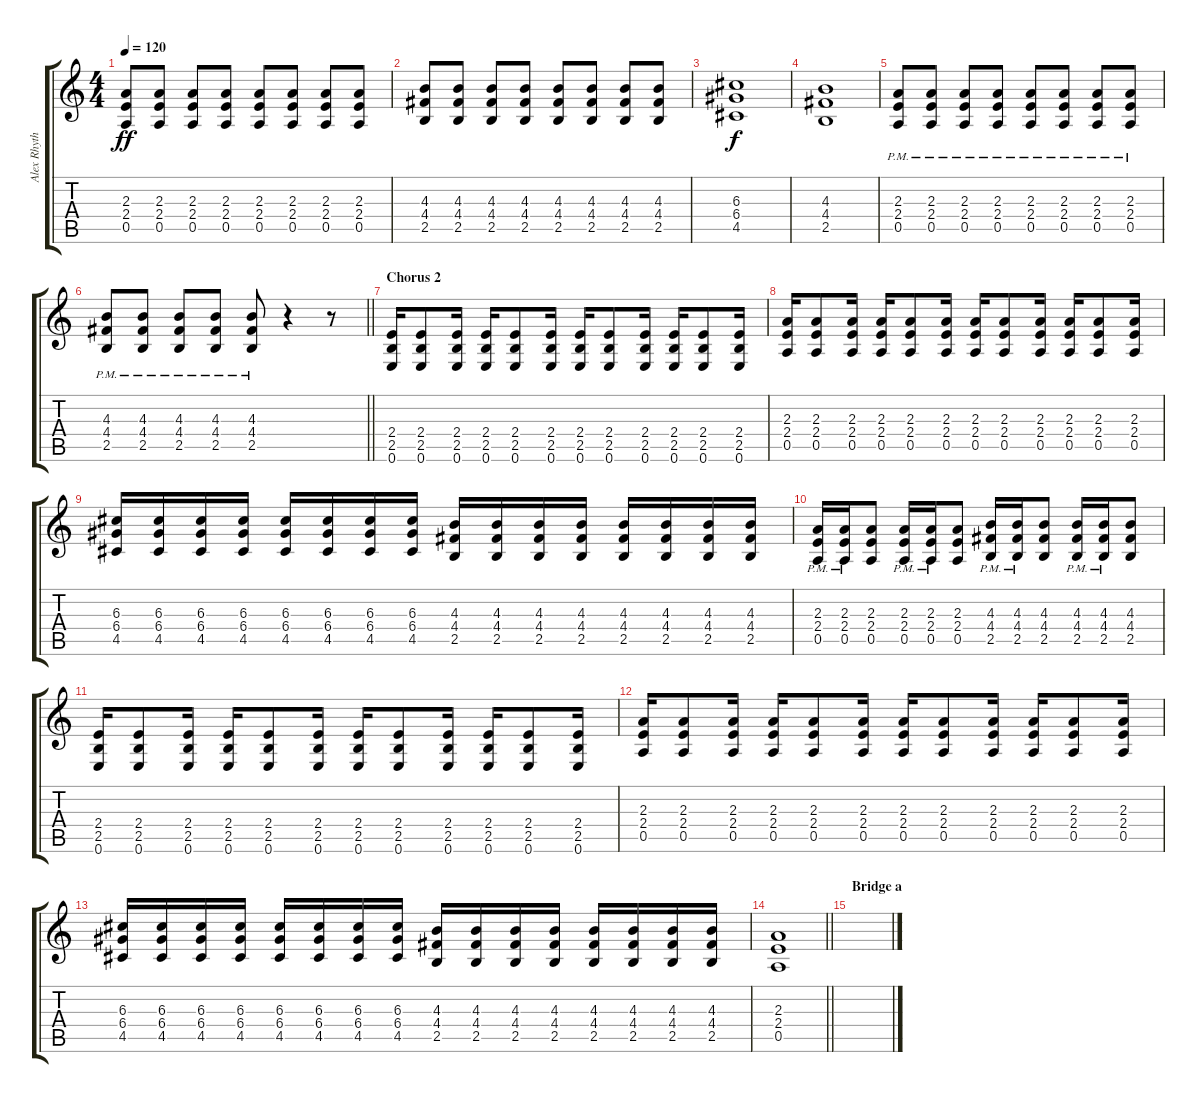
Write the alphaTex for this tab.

\track ("Alex Rhythm" "Alex Rhyth") {instrument distortionguitar}
\staff {score tabs}
\tuning (E4 B3 G3 D3 A2 E2) {hide}
\ts (4 4)
\tempo 120
\clef g2
\ks c
(2.3 2.4 0.5).8{dy ff} (2.3 2.4 0.5).8 (2.3 2.4 0.5).8 (2.3 2.4 0.5).8 (2.3 2.4 0.5).8 (2.3 2.4 0.5).8 (2.3 2.4 0.5).8 (2.3 2.4 0.5).8 |
(4.3 4.4 2.5).8 (4.3 4.4 2.5).8 (4.3 4.4 2.5).8 (4.3 4.4 2.5).8 (4.3 4.4 2.5).8 (4.3 4.4 2.5).8 (4.3 4.4 2.5).8 (4.3 4.4 2.5).8 |
(6.3 6.4 4.5).1{dy f} |
(4.3 4.4 2.5).1 |
(2.3{pm} 2.4{pm} 0.5{pm}).8 (2.3{pm} 2.4{pm} 0.5{pm}).8 (2.3{pm} 2.4{pm} 0.5{pm}).8 (2.3{pm} 2.4{pm} 0.5{pm}).8 (2.3{pm} 2.4{pm} 0.5{pm}).8 (2.3{pm} 2.4{pm} 0.5{pm}).8 (2.3{pm} 2.4{pm} 0.5{pm}).8 (2.3{pm} 2.4{pm} 0.5{pm}).8 |
\barLineRight lightlight
(4.3{pm} 4.4{pm} 2.5{pm}).8 (4.3{pm} 4.4{pm} 2.5{pm}).8 (4.3{pm} 4.4{pm} 2.5{pm}).8 (4.3{pm} 4.4{pm} 2.5{pm}).8 (4.3{pm} 4.4{pm} 2.5{pm}).8 r.4 r.8 |
\section ("" "Chorus 2")
(2.4 2.5 0.6).16 (2.4 2.5 0.6).8 (2.4 2.5 0.6).16 (2.4 2.5 0.6).16 (2.4 2.5 0.6).8 (2.4 2.5 0.6).16 (2.4 2.5 0.6).16 (2.4 2.5 0.6).8 (2.4 2.5 0.6).16 (2.4 2.5 0.6).16 (2.4 2.5 0.6).8 (2.4 2.5 0.6).16 |
(2.3 2.4 0.5).16 (2.3 2.4 0.5).8 (2.3 2.4 0.5).16 (2.3 2.4 0.5).16 (2.3 2.4 0.5).8 (2.3 2.4 0.5).16 (2.3 2.4 0.5).16 (2.3 2.4 0.5).8 (2.3 2.4 0.5).16 (2.3 2.4 0.5).16 (2.3 2.4 0.5).8 (2.3 2.4 0.5).16 |
(6.3 6.4 4.5).16 (6.3 6.4 4.5).16 (6.3 6.4 4.5).16 (6.3 6.4 4.5).16 (6.3 6.4 4.5).16 (6.3 6.4 4.5).16 (6.3 6.4 4.5).16 (6.3 6.4 4.5).16 (4.3 4.4 2.5).16 (4.3 4.4 2.5).16 (4.3 4.4 2.5).16 (4.3 4.4 2.5).16 (4.3 4.4 2.5).16 (4.3 4.4 2.5).16 (4.3 4.4 2.5).16 (4.3 4.4 2.5).16 |
(2.3{pm} 2.4{pm} 0.5{pm}).16 (2.3{pm} 2.4{pm} 0.5{pm}).16 (2.3 2.4 0.5).8 (2.3{pm} 2.4{pm} 0.5{pm}).16 (2.3{pm} 2.4{pm} 0.5{pm}).16 (2.3 2.4 0.5).8 (4.3{pm} 4.4{pm} 2.5{pm}).16 (4.3{pm} 4.4{pm} 2.5{pm}).16 (4.3 4.4 2.5).8 (4.3{pm} 4.4{pm} 2.5{pm}).16 (4.3{pm} 4.4{pm} 2.5{pm}).16 (4.3 4.4 2.5).8 |
(2.4 2.5 0.6).16 (2.4 2.5 0.6).8 (2.4 2.5 0.6).16 (2.4 2.5 0.6).16 (2.4 2.5 0.6).8 (2.4 2.5 0.6).16 (2.4 2.5 0.6).16 (2.4 2.5 0.6).8 (2.4 2.5 0.6).16 (2.4 2.5 0.6).16 (2.4 2.5 0.6).8 (2.4 2.5 0.6).16 |
(2.3 2.4 0.5).16 (2.3 2.4 0.5).8 (2.3 2.4 0.5).16 (2.3 2.4 0.5).16 (2.3 2.4 0.5).8 (2.3 2.4 0.5).16 (2.3 2.4 0.5).16 (2.3 2.4 0.5).8 (2.3 2.4 0.5).16 (2.3 2.4 0.5).16 (2.3 2.4 0.5).8 (2.3 2.4 0.5).16 |
(6.3 6.4 4.5).16 (6.3 6.4 4.5).16 (6.3 6.4 4.5).16 (6.3 6.4 4.5).16 (6.3 6.4 4.5).16 (6.3 6.4 4.5).16 (6.3 6.4 4.5).16 (6.3 6.4 4.5).16 (4.3 4.4 2.5).16 (4.3 4.4 2.5).16 (4.3 4.4 2.5).16 (4.3 4.4 2.5).16 (4.3 4.4 2.5).16 (4.3 4.4 2.5).16 (4.3 4.4 2.5).16 (4.3 4.4 2.5).16 |
\barLineRight lightlight
(2.3 2.4 0.5).1 |
\section ("" "Bridge a")
